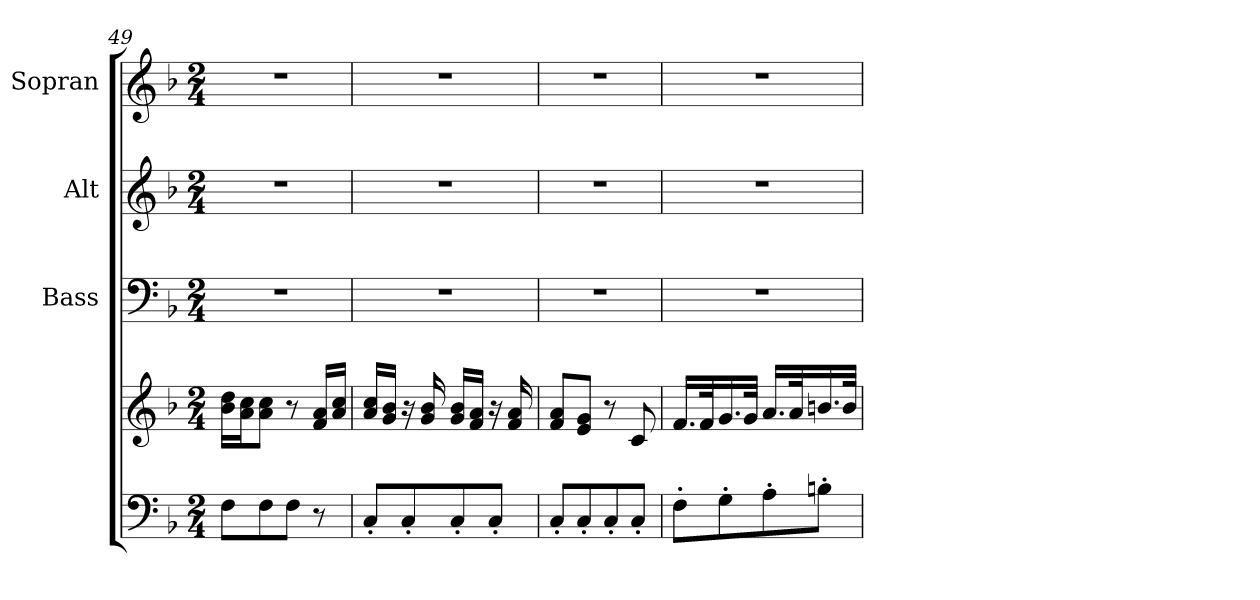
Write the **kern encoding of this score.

**kern	**kern	**kern	**kern	**kern
*part4	*part4	*part3	*part2	*part1
*staff5	*staff4	*staff3	*staff2	*staff1
*	*	*I"Bass	*I"Alt	*I"Sopran
*	*	*I'B.	*I'A.	*I'S.
!!LO:LB:g=z
*clefF4	*clefG2	*clefF4	*clefG2	*clefG2
*k[b-]	*k[b-]	*k[b-]	*k[b-]	*k[b-]
*F:	*F:	*F:	*F:	*F:
*M2/4	*M2/4	*M2/4	*M2/4	*M2/4
=49	=49	=49	=49	=49
8F\L	16b-\ 16dd\LL	2r	2r	2r
.	16a\ 16cc\J	.	.	.
8F\	8a\ 8cc\J	.	.	.
8F\J	8r	.	.	.
8r	16f/ 16a/LL	.	.	.
.	16a/ 16cc/JJ	.	.	.
=50	=50	=50	=50	=50
8C'</L	16a/ 16cc/LL	2r	2r	2r
.	16g/ 16b-/JJ	.	.	.
8C'</	16r	.	.	.
.	16g/ 16b-/	.	.	.
8C'</	16g/ 16b-/LL	.	.	.
.	16f/ 16a/JJ	.	.	.
8C'</J	16r	.	.	.
.	16f/ 16a/	.	.	.
=51	=51	=51	=51	=51
8C'</L	8f/ 8a/L	2r	2r	2r
8C'</	8e/ 8g/J	.	.	.
8C'</	8r	.	.	.
8C'</J	8c/	.	.	.
=52	=52	=52	=52	=52
8F'>\L	16.f/LL	2r	2r	2r
.	32f/k	.	.	.
8G'>\	16.g/	.	.	.
.	32g/JJk	.	.	.
8A'>\	16.a/LL	.	.	.
.	32a/k	.	.	.
8Bn'>\J	16.bn/	.	.	.
.	32b/JJk	.	.	.
=	=	=	=	=
*-	*-	*-	*-	*-
